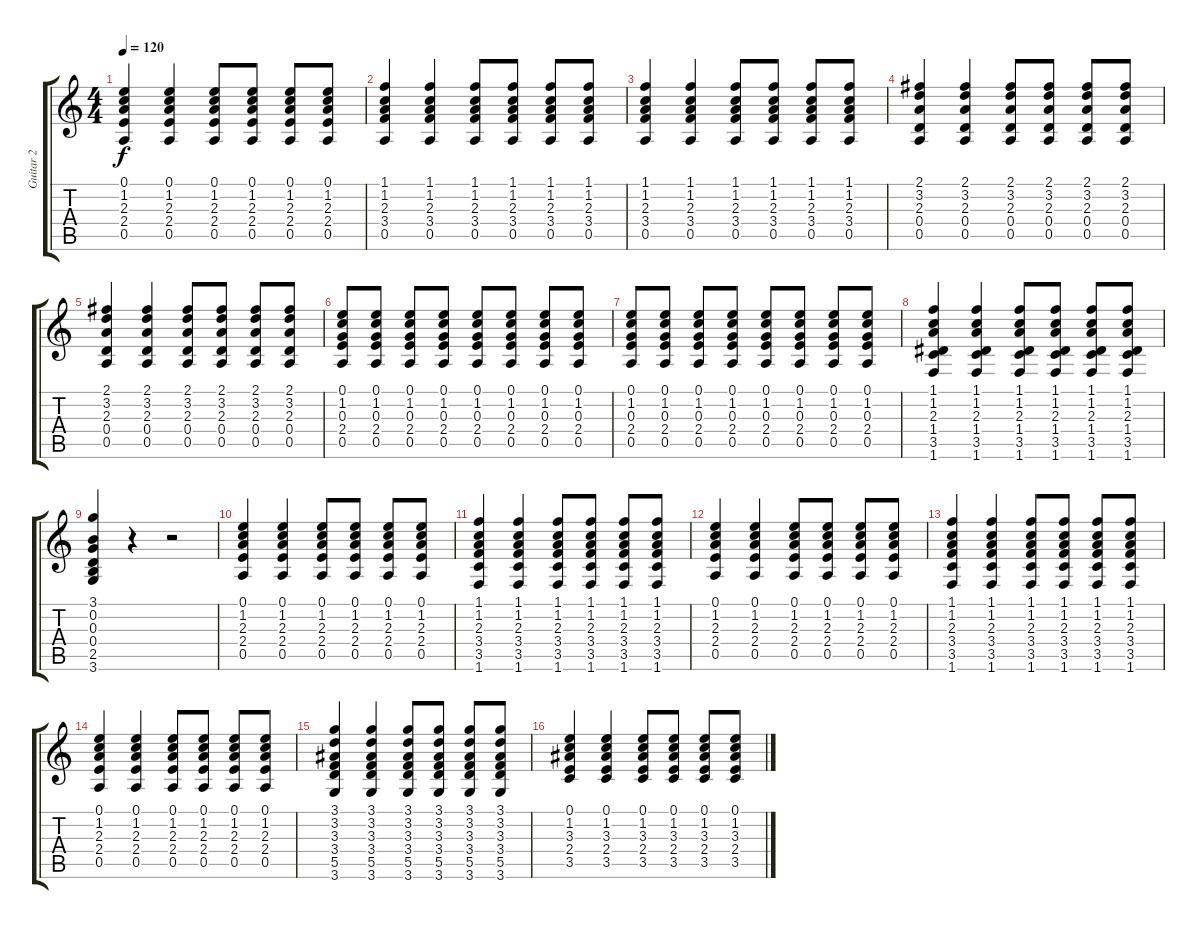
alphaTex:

\track ("Guitar 2" "Guitar 2") {instrument acousticguitarsteel}
\staff {score tabs}
\tuning (E4 B3 G3 D3 A2 E2) {hide}
\ts (4 4)
\tempo 120
\clef g2
\ks c
(0.1 1.2 2.3 2.4 0.5).4{dy f} (0.1 1.2 2.3 2.4 0.5).4 (0.1 1.2 2.3 2.4 0.5).8 (0.1 1.2 2.3 2.4 0.5).8 (0.1 1.2 2.3 2.4 0.5).8 (0.1 1.2 2.3 2.4 0.5).8 |
(1.1 1.2 2.3 3.4 0.5).4 (1.1 1.2 2.3 3.4 0.5).4 (1.1 1.2 2.3 3.4 0.5).8 (1.1 1.2 2.3 3.4 0.5).8 (1.1 1.2 2.3 3.4 0.5).8 (1.1 1.2 2.3 3.4 0.5).8 |
(1.1 1.2 2.3 3.4 0.5).4 (1.1 1.2 2.3 3.4 0.5).4 (1.1 1.2 2.3 3.4 0.5).8 (1.1 1.2 2.3 3.4 0.5).8 (1.1 1.2 2.3 3.4 0.5).8 (1.1 1.2 2.3 3.4 0.5).8 |
(2.1 3.2 2.3 0.4 0.5).4 (2.1 3.2 2.3 0.4 0.5).4 (2.1 3.2 2.3 0.4 0.5).8 (2.1 3.2 2.3 0.4 0.5).8 (2.1 3.2 2.3 0.4 0.5).8 (2.1 3.2 2.3 0.4 0.5).8 |
(2.1 3.2 2.3 0.4 0.5).4 (2.1 3.2 2.3 0.4 0.5).4 (2.1 3.2 2.3 0.4 0.5).8 (2.1 3.2 2.3 0.4 0.5).8 (2.1 3.2 2.3 0.4 0.5).8 (2.1 3.2 2.3 0.4 0.5).8 |
(0.1 1.2 0.3 2.4 0.5).8 (0.1 1.2 0.3 2.4 0.5).8 (0.1 1.2 0.3 2.4 0.5).8 (0.1 1.2 0.3 2.4 0.5).8 (0.1 1.2 0.3 2.4 0.5).8 (0.1 1.2 0.3 2.4 0.5).8 (0.1 1.2 0.3 2.4 0.5).8 (0.1 1.2 0.3 2.4 0.5).8 |
(0.1 1.2 0.3 2.4 0.5).8 (0.1 1.2 0.3 2.4 0.5).8 (0.1 1.2 0.3 2.4 0.5).8 (0.1 1.2 0.3 2.4 0.5).8 (0.1 1.2 0.3 2.4 0.5).8 (0.1 1.2 0.3 2.4 0.5).8 (0.1 1.2 0.3 2.4 0.5).8 (0.1 1.2 0.3 2.4 0.5).8 |
(1.1 1.2 2.3 1.4 3.5 1.6).4 (1.1 1.2 2.3 1.4 3.5 1.6).4 (1.1 1.2 2.3 1.4 3.5 1.6).8 (1.1 1.2 2.3 1.4 3.5 1.6).8 (1.1 1.2 2.3 1.4 3.5 1.6).8 (1.1 1.2 2.3 1.4 3.5 1.6).8 |
(3.1 0.2 0.3 0.4 2.5 3.6).4 r.4 r.2 |
(0.1 1.2 2.3 2.4 0.5).4 (0.1 1.2 2.3 2.4 0.5).4 (0.1 1.2 2.3 2.4 0.5).8 (0.1 1.2 2.3 2.4 0.5).8 (0.1 1.2 2.3 2.4 0.5).8 (0.1 1.2 2.3 2.4 0.5).8 |
(1.1 1.2 2.3 3.4 3.5 1.6).4 (1.1 1.2 2.3 3.4 3.5 1.6).4 (1.1 1.2 2.3 3.4 3.5 1.6).8 (1.1 1.2 2.3 3.4 3.5 1.6).8 (1.1 1.2 2.3 3.4 3.5 1.6).8 (1.1 1.2 2.3 3.4 3.5 1.6).8 |
(0.1 1.2 2.3 2.4 0.5).4 (0.1 1.2 2.3 2.4 0.5).4 (0.1 1.2 2.3 2.4 0.5).8 (0.1 1.2 2.3 2.4 0.5).8 (0.1 1.2 2.3 2.4 0.5).8 (0.1 1.2 2.3 2.4 0.5).8 |
(1.1 1.2 2.3 3.4 3.5 1.6).4 (1.1 1.2 2.3 3.4 3.5 1.6).4 (1.1 1.2 2.3 3.4 3.5 1.6).8 (1.1 1.2 2.3 3.4 3.5 1.6).8 (1.1 1.2 2.3 3.4 3.5 1.6).8 (1.1 1.2 2.3 3.4 3.5 1.6).8 |
(0.1 1.2 2.3 2.4 0.5).4 (0.1 1.2 2.3 2.4 0.5).4 (0.1 1.2 2.3 2.4 0.5).8 (0.1 1.2 2.3 2.4 0.5).8 (0.1 1.2 2.3 2.4 0.5).8 (0.1 1.2 2.3 2.4 0.5).8 |
(3.1 3.2 3.3 3.4 5.5 3.6).4 (3.1 3.2 3.3 3.4 5.5 3.6).4 (3.1 3.2 3.3 3.4 5.5 3.6).8 (3.1 3.2 3.3 3.4 5.5 3.6).8 (3.1 3.2 3.3 3.4 5.5 3.6).8 (3.1 3.2 3.3 3.4 5.5 3.6).8 |
(0.1 1.2 3.3 2.4 3.5).4 (0.1 1.2 3.3 2.4 3.5).4 (0.1 1.2 3.3 2.4 3.5).8 (0.1 1.2 3.3 2.4 3.5).8 (0.1 1.2 3.3 2.4 3.5).8 (0.1 1.2 3.3 2.4 3.5).8
